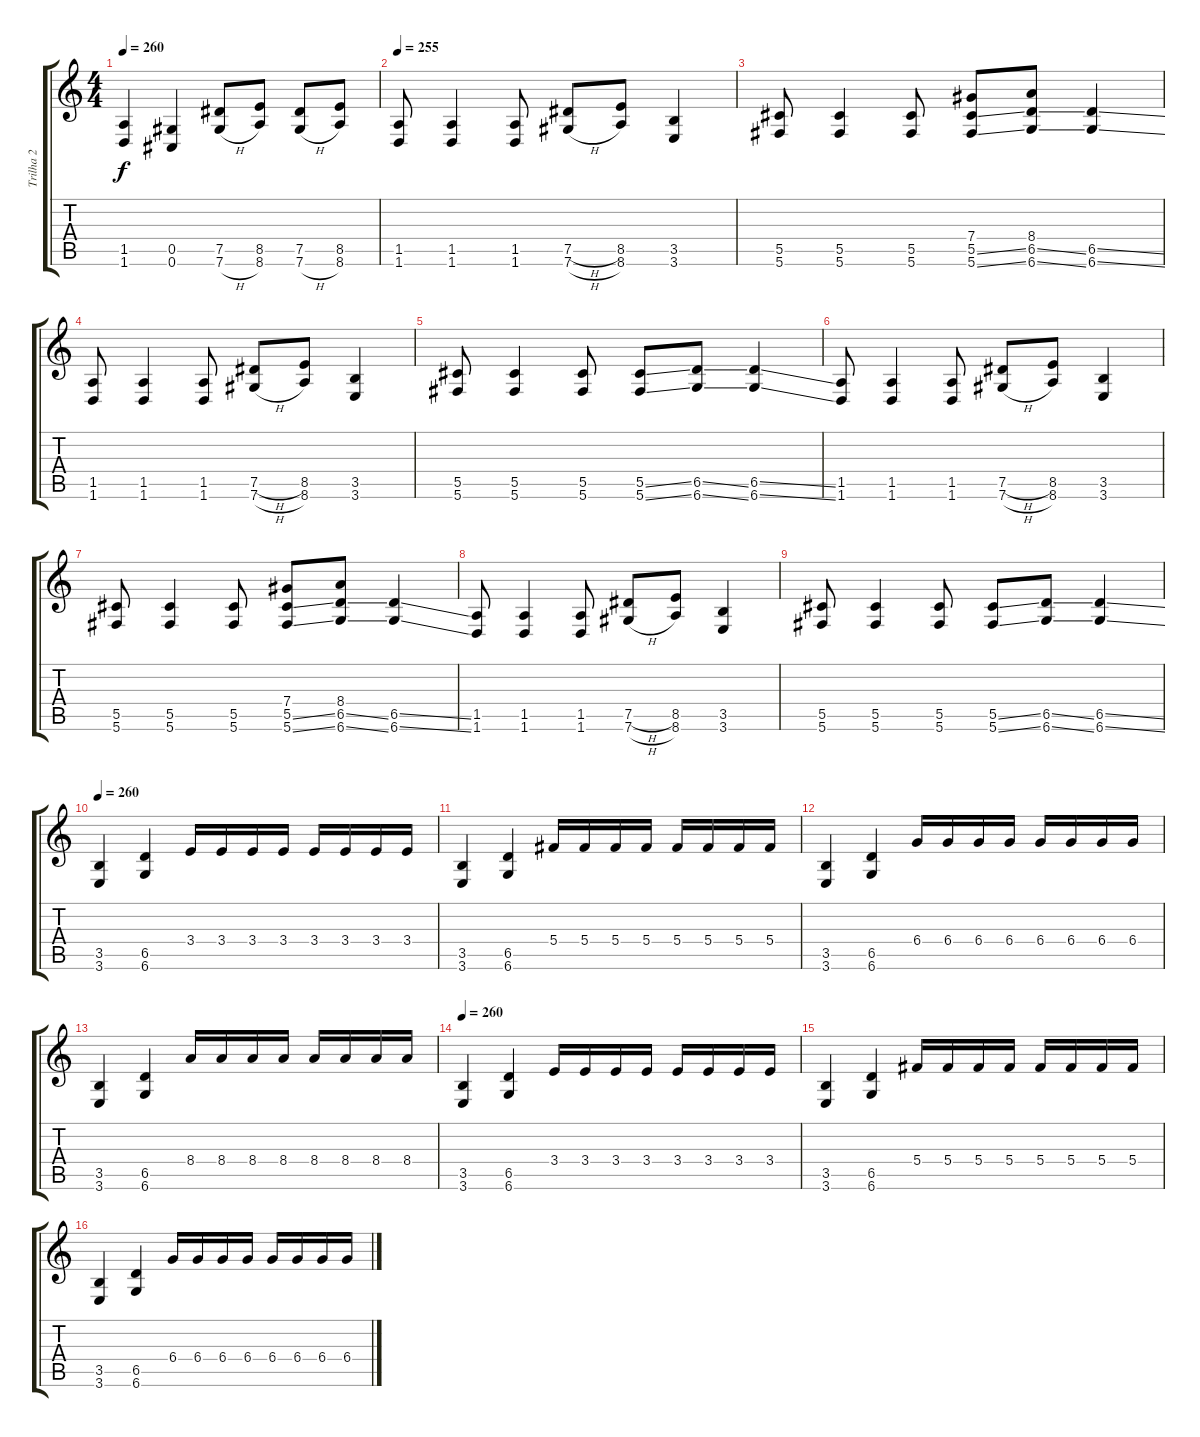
\track ("Trilha 2" "Trilha 2") {instrument overdrivenguitar}
\staff {score tabs}
\tuning (Eb4 Bb3 Gb3 Db3 Ab2 Db2) {hide}
\ts (4 4)
\tempo 260
\clef g2
\ks c
(1.5 1.6).4{dy f} (0.5 0.6).4 (7.5 7.6{h}).8 (8.5 8.6).8 (7.5 7.6{h}).8 (8.5 8.6).8 |
\tempo 255
(1.5 1.6).8 (1.5 1.6).4 (1.5 1.6).8 (7.5{h} 7.6{h}).8 (8.5 8.6).8 (3.5 3.6).4 |
(5.5 5.6).8 (5.5 5.6).4 (5.5 5.6).8 (7.4 5.5{ss} 5.6{ss}).8 (8.4 6.5{ss} 6.6{ss}).8 (6.5{ss} 6.6{ss}).4 |
(1.5 1.6).8 (1.5 1.6).4 (1.5 1.6).8 (7.5{h} 7.6{h}).8 (8.5 8.6).8 (3.5 3.6).4 |
(5.5 5.6).8 (5.5 5.6).4 (5.5 5.6).8 (5.5{ss} 5.6{ss}).8 (6.5{ss} 6.6{ss}).8 (6.5{ss} 6.6{ss}).4 |
(1.5 1.6).8 (1.5 1.6).4 (1.5 1.6).8 (7.5{h} 7.6{h}).8 (8.5 8.6).8 (3.5 3.6).4 |
(5.5 5.6).8 (5.5 5.6).4 (5.5 5.6).8 (7.4 5.5{ss} 5.6{ss}).8 (8.4 6.5{ss} 6.6{ss}).8 (6.5{ss} 6.6{ss}).4 |
(1.5 1.6).8 (1.5 1.6).4 (1.5 1.6).8 (7.5{h} 7.6{h}).8 (8.5 8.6).8 (3.5 3.6).4 |
(5.5 5.6).8 (5.5 5.6).4 (5.5 5.6).8 (5.5{ss} 5.6{ss}).8 (6.5{ss} 6.6{ss}).8 (6.5{ss} 6.6{ss}).4 |
\tempo 260
(3.5 3.6).4 (6.5 6.6).4 3.4.16 3.4.16 3.4.16 3.4.16 3.4.16 3.4.16 3.4.16 3.4.16 |
(3.5 3.6).4 (6.5 6.6).4 5.4.16 5.4.16 5.4.16 5.4.16 5.4.16 5.4.16 5.4.16 5.4.16 |
(3.5 3.6).4 (6.5 6.6).4 6.4.16 6.4.16 6.4.16 6.4.16 6.4.16 6.4.16 6.4.16 6.4.16 |
(3.5 3.6).4 (6.5 6.6).4 8.4.16 8.4.16 8.4.16 8.4.16 8.4.16 8.4.16 8.4.16 8.4.16 |
\tempo 260
(3.5 3.6).4 (6.5 6.6).4 3.4.16 3.4.16 3.4.16 3.4.16 3.4.16 3.4.16 3.4.16 3.4.16 |
(3.5 3.6).4 (6.5 6.6).4 5.4.16 5.4.16 5.4.16 5.4.16 5.4.16 5.4.16 5.4.16 5.4.16 |
(3.5 3.6).4 (6.5 6.6).4 6.4.16 6.4.16 6.4.16 6.4.16 6.4.16 6.4.16 6.4.16 6.4.16
